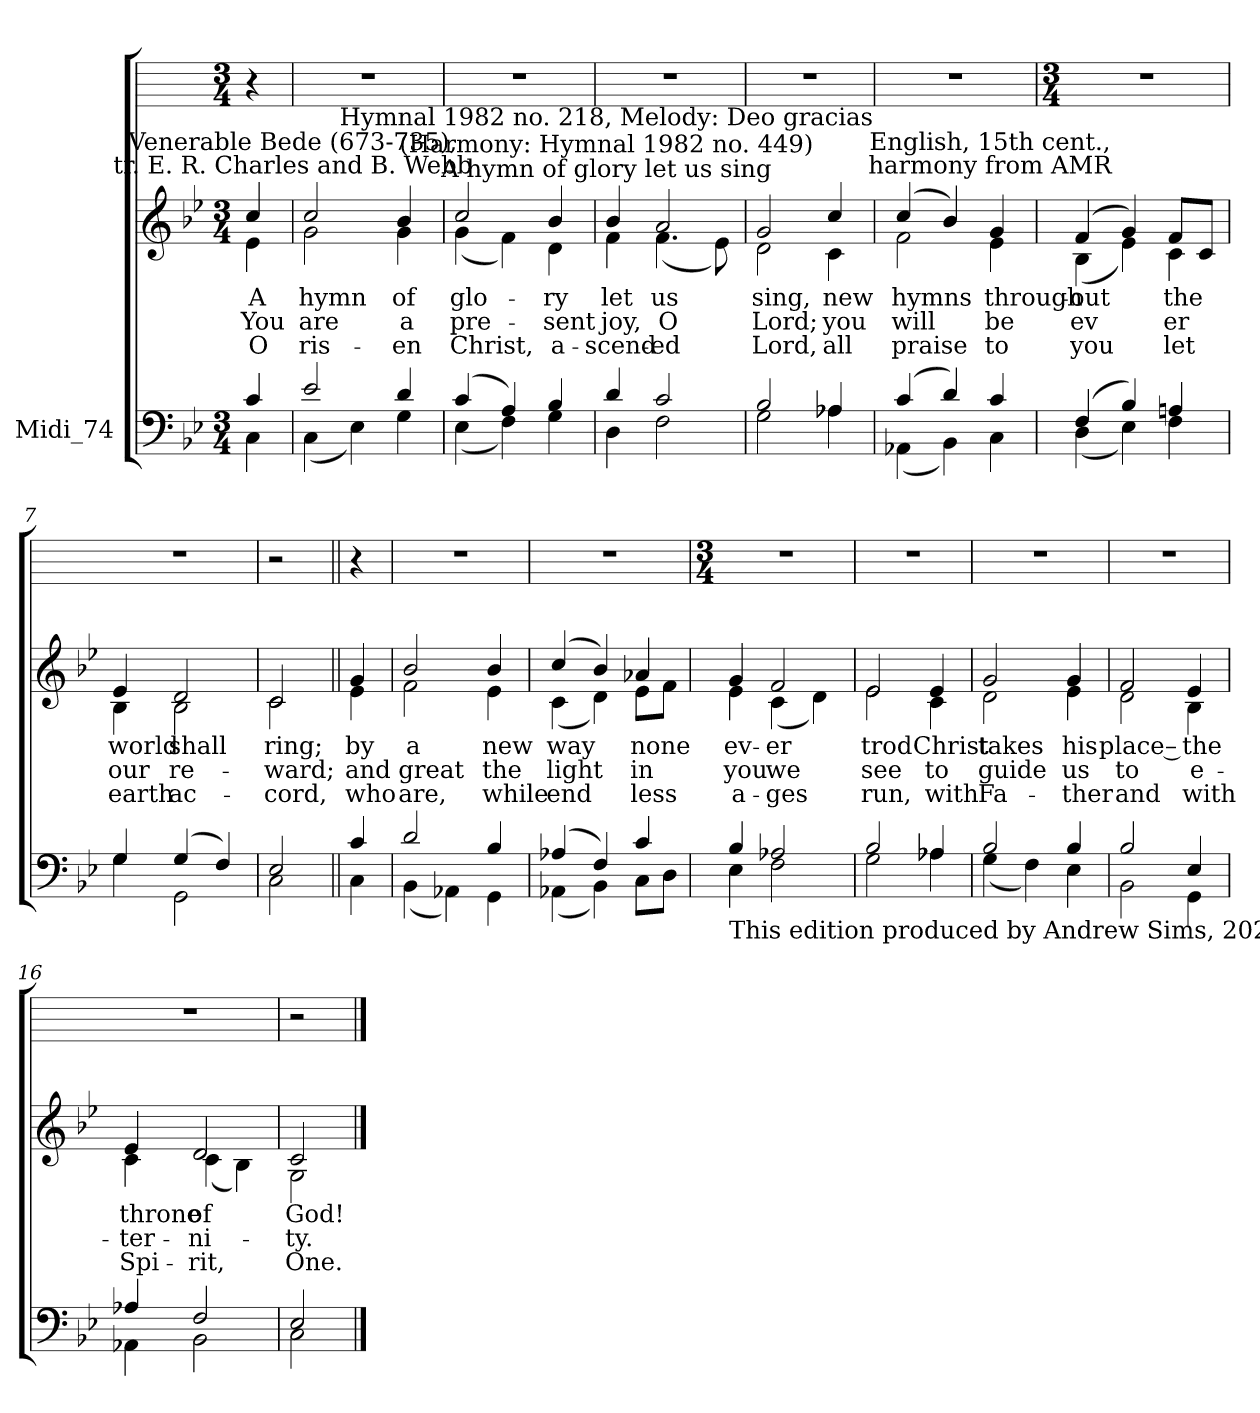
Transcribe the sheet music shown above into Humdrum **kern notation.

**kern	**kern	**text	**text	**text	**kern
*part3	*part2	*part2	*part2	*part2	*part1
*staff3	*staff2	*staff2	*staff2	*staff2	*staff1
*I"Midi_74	*	*	*	*	*
*clefF4	*clefG2	*	*	*	*
*k[b-e-]	*k[b-e-]	*	*	*	*
*B-:	*B-:	*	*	*	*
*M3/4	*M3/4	*	*	*	*M3/4
=	=	=	=	=	=
*^	*	*	*	*	*
!	!	!	!LO:LY:b	!LO:LY:b	!LO:LY:b	!
*	*	*^	*	*	*	*
4c/	4C\	4cc/	4e-\	A	You	O	4r
!	!	!	!LO:TX:a:cj:t=Venerable Bede (673-735),\ntr. E. R. Charles and B. Webb	!	!	!	!
=1	=1	=1	=1	=1	=1	=1	=1
!	!	!	!	!LO:LY:b	!LO:LY:b	!LO:LY:b	!
2e-/	(<4C\	2cc/	2g\	hymn	are	ris-	2.r
.	4E-\)	.	.	.	.	.	.
!	!	!	!	!LO:LY:b	!LO:LY:b	!LO:LY:b	!
4d/	4G\	4b-/	4g\	-of	a	en	.
=2	=2	=2	=2	=2	=2	=2	=2
!	!	!	!	!LO:LY:b	!LO:LY:b	!LO:LY:b	!
(>4c/	(<4E-\	2cc/	(<4g\	glo-	-pre-	-Christ,	2.r
4A/)	4F\)	.	4f\)	.	.	.	.
!	!	!	!	!LO:LY:b	!LO:LY:b	!LO:LY:b	!
4B-/	4G\	4b-/	4d\	ry	sent	a-	.
=3	=3	=3	=3	=3	=3	=3	=3
!	!	!LO:TX:a:cj:t=A hymn of glory let us sing	!	!	!	!	!
!	!	!LO:TX:a:cj:t=Hymnal 1982 no. 218, Melody&colon; Deo gracias	!	!	!	!	!
!	!	!LO:TX:a:cj:t=(Harmony&colon; Hymnal 1982 no. 449)	!	!	!	!	!
!	!	!	!	!LO:LY:b	!LO:LY:b	!LO:LY:b	!
4d/	4D\	4b-/	4f\	-let	joy,	scend-	2.r
!	!	!	!	!LO:LY:b	!LO:LY:b	!LO:LY:b	!
2c/	2F\	2a/	(<4.f\	-us	O	ed	.
.	.	.	8e-\)	.	.	.	.
=4	=4	=4	=4	=4	=4	=4	=4
!	!	!	!	!LO:LY:b	!LO:LY:b	!LO:LY:b	!
2B-/	2G\	2g/	2d\	sing,	Lord;	Lord,	2.r
!	!	!	!	!LO:LY:b	!LO:LY:b	!LO:LY:b	!
4A-X/	4A-X\	4cc/	4c\	new	you	all	.
=5	=5	=5	=5	=5	=5	=5	=5
!	!	!	!	!LO:LY:b	!LO:LY:b	!LO:LY:b	!
(>4c/	(<4AA-X\	(>4cc/	2f\	hymns	will	praise	2.r
4d/)	4BB-\)	4b-/)	.	.	.	.	.
!	!	!LO:TX:a:cj:t=English, 15th cent.,\nharmony from AMR	!	!	!	!	!
!	!	!	!	!LO:LY:b	!LO:LY:b	!LO:LY:b	!
4c/	4C\	4g/	4e-\	through-	-be	to	.
!!LO:LB:g=z
=6	=6	=6	=6	=6	=6	=6	=6
*	*	*	*	*	*	*	*M3/4
!	!	!	!	!LO:LY:b	!LO:LY:b	!LO:LY:b	!
(>4F/	(<4D\	(>4f/	(<4B-\	out	ev	you	2.r
4B-/)	4E-\)	4g/)	4e-\)	.	.	.	.
!	!	!	!	!LO:LY:b	!LO:LY:b	!LO:LY:b	!
4An/	4F\	8f/L	4c\	the	er	let	.
.	.	8c/J	.	.	.	.	.
=7	=7	=7	=7	=7	=7	=7	=7
!	!	!	!	!LO:LY:b	!LO:LY:b	!LO:LY:b	!
4G/	4G\	4e-/	4B-\	world	our	earth	2.r
!	!	!	!	!LO:LY:b	!LO:LY:b	!LO:LY:b	!
(>4G/	2GG\	2d/	2B-\	shall	re-	-ac-	.
4F/)	.	.	.	.	.	.	.
=8	=8	=8	=8	=8	=8	=8	=8
!	!	!	!	!LO:LY:b	!LO:LY:b	!LO:LY:b	!
2E-/	2C\	2c/	2c\	-ring;	ward;	cord,	2r
=9||	=9||	=9||	=9||	=9||	=9||	=9||	=9||
!	!	!	!	!LO:LY:b	!LO:LY:b	!LO:LY:b	!
4c/	4C\	4g/	4e-\	by	and	who	4r
=10	=10	=10	=10	=10	=10	=10	=10
!	!	!	!	!LO:LY:b	!LO:LY:b	!LO:LY:b	!
2d/	(<4BB-\	2b-/	2f\	a	great	are,	2.r
.	4AA-X\)	.	.	.	.	.	.
!	!	!	!	!LO:LY:b	!LO:LY:b	!LO:LY:b	!
4B-/	4GG\	4b-/	4e-\	new	the	while	.
=11	=11	=11	=11	=11	=11	=11	=11
!	!	!	!	!LO:LY:b	!LO:LY:b	!LO:LY:b	!
(>4A-X/	(<4AA-X\	(>4cc/	(<4c\	way	light	end	2.r
4F/)	4BB-\)	4b-/)	4d\)	.	.	.	.
!	!	!	!	!LO:LY:b	!LO:LY:b	!LO:LY:b	!
4c/	8C\L	4a-X/	8e-\L	none	in	less	.
.	8D\J	.	8f\J	.	.	.	.
!!LO:LB:g=z
=12	=12	=12	=12	=12	=12	=12	=12
*	*	*	*	*	*	*	*M3/4
!LO:TX:b:t=This edition produced by Andrew Sims, 2021	!	!	!	!	!	!	!
!	!	!	!	!LO:LY:b	!LO:LY:b	!LO:LY:b	!
4B-/	4E-\	4g/	4e-\	ev-	-you	a-	2.r
!	!	!	!	!LO:LY:b	!LO:LY:b	!LO:LY:b	!
2A-X/	2F\	2f/	(<4c\	-er	we	ges	.
.	.	.	4d\)	.	.	.	.
=13	=13	=13	=13	=13	=13	=13	=13
!	!	!	!	!LO:LY:b	!LO:LY:b	!LO:LY:b	!
2B-/	2G\	2e-/	2e-\	trod	see	run,	2.r
!	!	!	!	!LO:LY:b	!LO:LY:b	!LO:LY:b	!
4A-X/	4A-X\	4e-/	4c\	Christ	to	with	.
=14	=14	=14	=14	=14	=14	=14	=14
!	!	!	!	!LO:LY:b	!LO:LY:b	!LO:LY:b	!
2B-/	(<4G\	2g/	2d\	takes	guide	Fa-	2.r
.	4F\)	.	.	.	.	.	.
!	!	!	!	!LO:LY:b	!LO:LY:b	!LO:LY:b	!
4B-/	4E-\	4g/	4e-\	-his	us	ther	.
=15	=15	=15	=15	=15	=15	=15	=15
!	!	!	!	!LO:LY:b	!LO:LY:b	!LO:LY:b	!
2B-/	2BB-\	2f/	2d\	place –	to	and	2.r
!	!	!	!	!LO:LY:b	!LO:LY:b	!LO:LY:b	!
4E-/	4GG\	4e-/	4B-\	the	e-	-with	.
=16	=16	=16	=16	=16	=16	=16	=16
!	!	!	!	!LO:LY:b	!LO:LY:b	!LO:LY:b	!
4A-X/	4AA-X\	4e-/	4c\	throne	ter-	-Spi-	2.r
!	!	!	!	!LO:LY:b	!LO:LY:b	!LO:LY:b	!
2F/	2BB-\	2d/	(<4c\	-of	ni-	-rit,	.
.	.	.	4B-\)	.	.	.	.
=17	=17	=17	=17	=17	=17	=17	=17
!	!	!	!	!LO:LY:b	!LO:LY:b	!LO:LY:b	!
2E-/	2C\	2c/	2G\	God!	ty.	One.	2r
*v	*v	*	*	*	*	*	*
*	*v	*v	*	*	*	*
==	==	==	==	==	==
*-	*-	*-	*-	*-	*-
